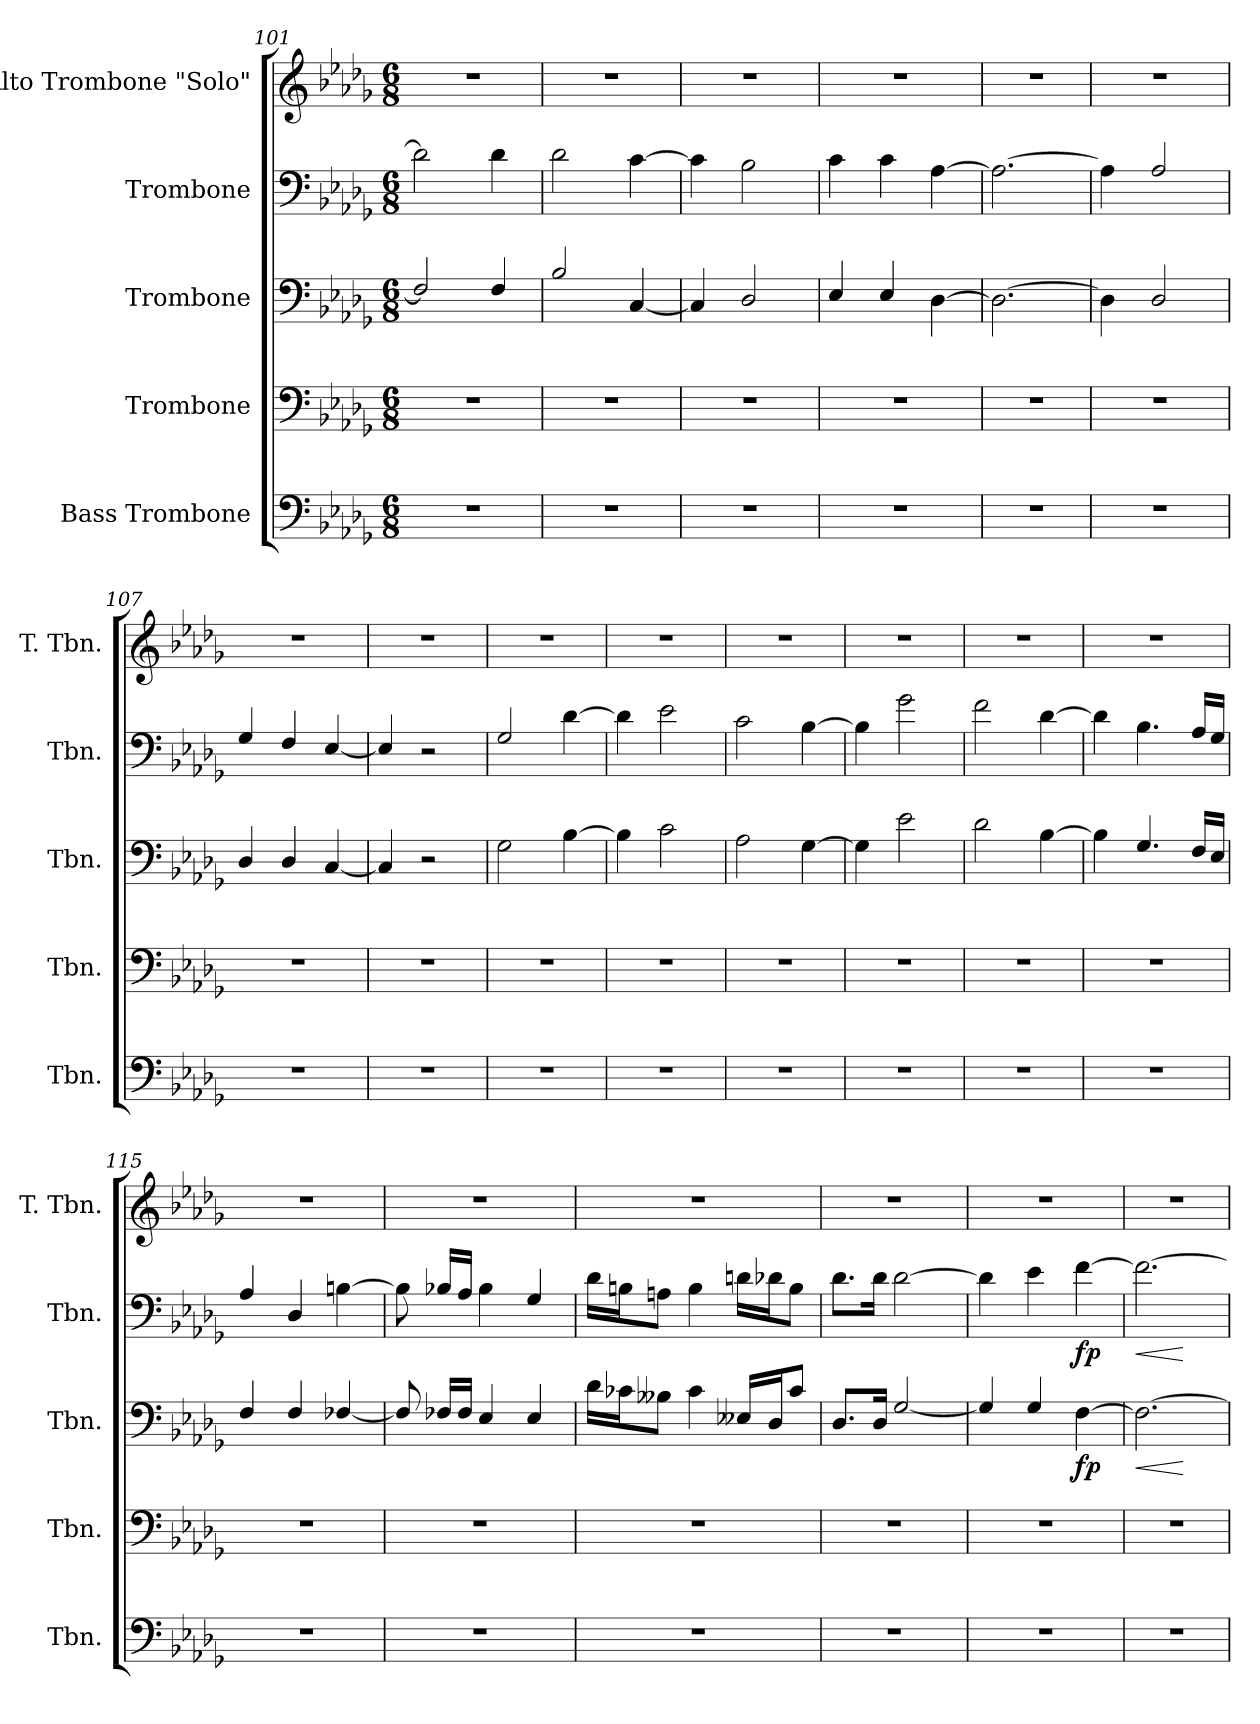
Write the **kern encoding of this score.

**kern	**kern	**kern	**dynam	**kern	**dynam	**kern
*part5	*part4	*part3	*part3	*part2	*part2	*part1
*staff5	*staff4	*staff3	*staff3	*staff2	*staff2	*staff1
*I"Bass Trombone	*I"Trombone	*I"Trombone	*	*I"Trombone	*	*I"Alto Trombone &quot;Solo&quot;
*I'Tbn.	*I'Tbn.	*I'Tbn.	*	*I'Tbn.	*	*I'T. Tbn.
*clefF4	*clefF4	*clefF4	*	*clefF4	*	*clefG2
*k[b-e-a-d-g-]	*k[b-e-a-d-g-]	*k[b-e-a-d-g-]	*	*k[b-e-a-d-g-]	*	*k[b-e-a-d-g-]
*M6/8	*M6/8	*M6/8	*	*M6/8	*	*M6/8
=101	=101	=101	=101	=101	=101	=101
2.r	2.r	2F/]	.	2d-\]	.	2.r
.	.	4F/	.	4d-\	.	.
=102	=102	=102	=102	=102	=102	=102
2.r	2.r	2B-/	.	2d-\	.	2.r
.	.	[4C/	.	[4c\	.	.
=103	=103	=103	=103	=103	=103	=103
2.r	2.r	4C/]	.	4c\]	.	2.r
.	.	2D-/	.	2B-\	.	.
=104	=104	=104	=104	=104	=104	=104
2.r	2.r	4E-/	.	4c\	.	2.r
.	.	4E-/	.	4c\	.	.
.	.	[4D-\	.	[4A-\	.	.
=105	=105	=105	=105	=105	=105	=105
2.r	2.r	2.D-\_	.	2.A-\_	.	2.r
=106	=106	=106	=106	=106	=106	=106
2.r	2.r	4D-\]	.	4A-\]	.	2.r
.	.	2D-/	.	2A-/	.	.
=107	=107	=107	=107	=107	=107	=107
2.r	2.r	4D-/	.	4G-/	.	2.r
.	.	4D-/	.	4F/	.	.
.	.	[4C/	.	[4E-/	.	.
=108	=108	=108	=108	=108	=108	=108
2.r	2.r	4C/]	.	4E-/]	.	2.r
.	.	2r	.	2r	.	.
=109	=109	=109	=109	=109	=109	=109
2.r	2.r	2G-\	.	2G-/	.	2.r
.	.	[4B-\	.	[4d-\	.	.
=110	=110	=110	=110	=110	=110	=110
2.r	2.r	4B-\]	.	4d-\]	.	2.r
.	.	2c\	.	2e-\	.	.
!!LO:LB:g=z
=111	=111	=111	=111	=111	=111	=111
2.r	2.r	2A-\	.	2c\	.	2.r
.	.	[4G-\	.	[4B-\	.	.
=112	=112	=112	=112	=112	=112	=112
2.r	2.r	4G-\]	.	4B-\]	.	2.r
.	.	2e-\	.	2g-\	.	.
=113	=113	=113	=113	=113	=113	=113
2.r	2.r	2d-\	.	2f\	.	2.r
.	.	[4B-\	.	[4d-\	.	.
=114	=114	=114	=114	=114	=114	=114
2.r	2.r	4B-\]	.	4d-\]	.	2.r
.	.	4.G-/	.	4.B-\	.	.
.	.	16F/LL	.	16A-/LL	.	.
.	.	16E-/JJ	.	16G-/JJ	.	.
=115	=115	=115	=115	=115	=115	=115
2.r	2.r	4F/	.	4A-/	.	2.r
.	.	4F/	.	4D-/	.	.
.	.	[4F-X/	.	[4Bn\	.	.
=116	=116	=116	=116	=116	=116	=116
2.r	2.r	8F-/]	.	8B\]	.	2.r
.	.	16F-X/LL	.	16B-X/LL	.	.
.	.	16F-/JJ	.	16A-/JJ	.	.
.	.	4E-/	.	4B-\	.	.
.	.	4E-/	.	4G-/	.	.
=117	=117	=117	=117	=117	=117	=117
2.r	2.r	16d-\LL	.	16d-\LL	.	2.r
.	.	16c-X\J	.	16Bn\J	.	.
.	.	8B--X\J	.	8An\J	.	.
.	.	4c-\	.	4B\	.	.
.	.	16E--X/LL	.	16dn\LL	.	.
.	.	16D-/J	.	16d-X\J	.	.
.	.	8c-/J	.	8B\J	.	.
!!LO:PB:g=z
=118	=118	=118	=118	=118	=118	=118
2.r	2.r	8.D-/L	.	8.d-\L	.	2.r
.	.	16D-/Jk	.	16d-\Jk	.	.
.	.	[2G-/	.	[2d-\	.	.
=119	=119	=119	=119	=119	=119	=119
2.r	2.r	4G-/]	.	4d-\]	.	2.r
.	.	4G-/	.	4e-\	.	.
!	!	!	!LO:DY:b	!	!LO:DY:b	!
.	.	[4F\	fp	[4f\	fp	.
=120	=120	=120	=120	=120	=120	=120
!	!	!	!LO:HP:b	!	!LO:HP:b	!
2.r	2.r	2.F\_	<	2.f\_	<	2.r
.	.	.	[	.	[	.
=	=	=	=	=	=	=
*-	*-	*-	*-	*-	*-	*-
